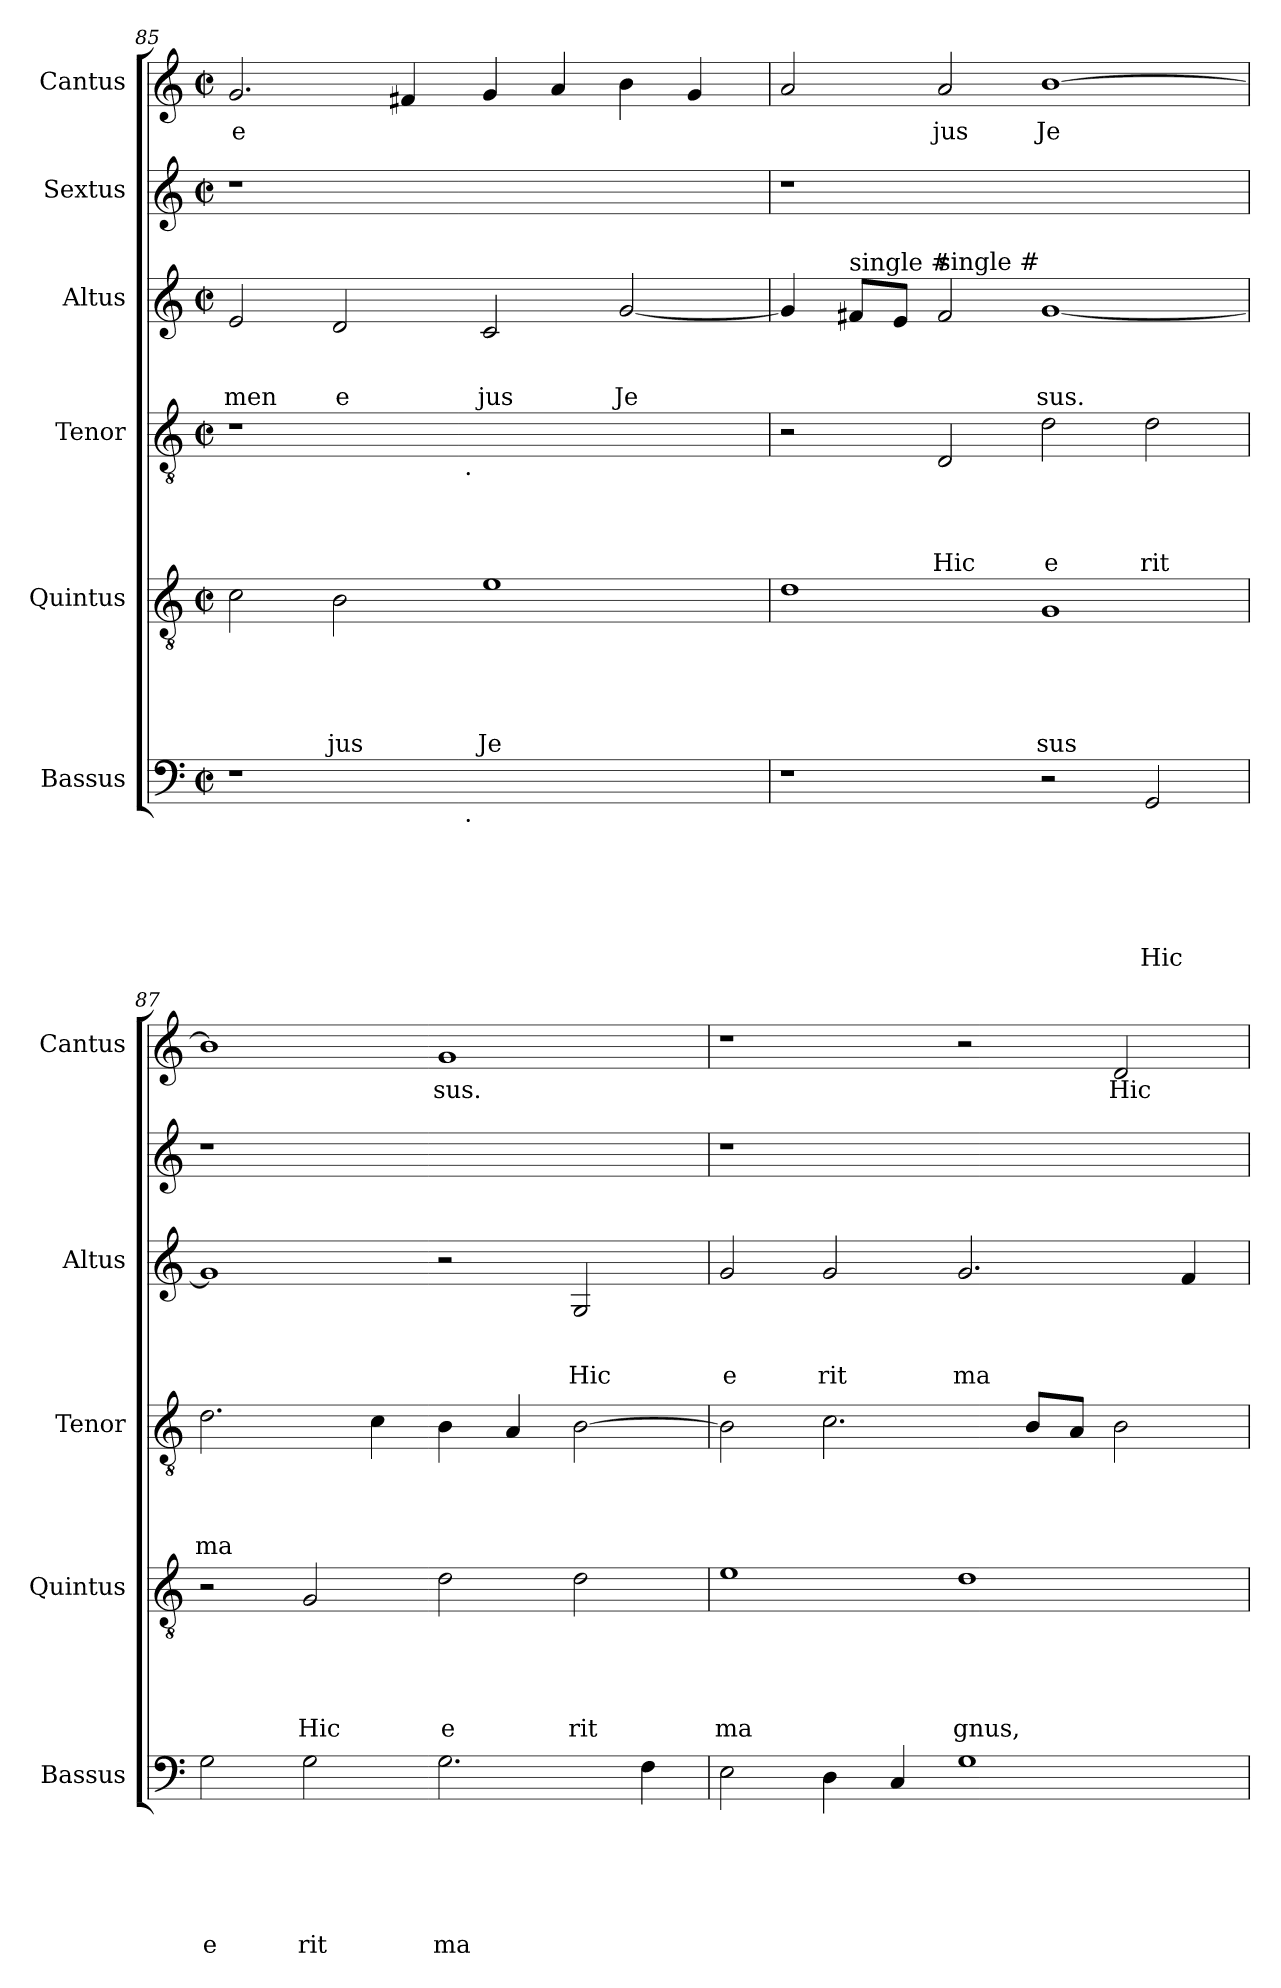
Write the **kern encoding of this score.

**kern	**text	**text	**text	**text	**text	**text	**kern	**text	**text	**text	**text	**text	**kern	**text	**text	**text	**text	**kern	**text	**text	**text	**kern	**kern	**text
*part6	*part6	*part6	*part6	*part6	*part6	*part6	*part5	*part5	*part5	*part5	*part5	*part5	*part4	*part4	*part4	*part4	*part4	*part3	*part3	*part3	*part3	*part2	*part1	*part1
*staff6	*staff6	*staff6	*staff6	*staff6	*staff6	*staff6	*staff5	*staff5	*staff5	*staff5	*staff5	*staff5	*staff4	*staff4	*staff4	*staff4	*staff4	*staff3	*staff3	*staff3	*staff3	*staff2	*staff1	*staff1
*I"Bassus	*	*	*	*	*	*	*I"Quintus	*	*	*	*	*	*I"Tenor	*	*	*	*	*I"Altus	*	*	*	*I"Sextus	*I"Cantus	*
*I'Bassus	*	*	*	*	*	*	*I'Quintus	*	*	*	*	*	*I'Tenor	*	*	*	*	*I'Altus	*	*	*	*	*I'Cantus	*
!!LO:LB:g=z
*clefF4	*	*	*	*	*	*	*clefGv2	*	*	*	*	*	*clefGv2	*	*	*	*	*clefG2	*	*	*	*clefG2	*clefG2	*
*k[]	*	*	*	*	*	*	*k[]	*	*	*	*	*	*k[]	*	*	*	*	*k[]	*	*	*	*k[]	*k[]	*
*C:	*	*	*	*	*	*	*C:	*	*	*	*	*	*C:	*	*	*	*	*C:	*	*	*	*C:	*C:	*
*M2/2	*	*	*	*	*	*	*M2/2	*	*	*	*	*	*M2/2	*	*	*	*	*M2/2	*	*	*	*M2/2	*M2/2	*
*met(c|)	*	*	*	*	*	*	*met(c|)	*	*	*	*	*	*met(c|)	*	*	*	*	*met(c|)	*	*	*	*met(c|)	*met(c|)	*
=85	=85	=85	=85	=85	=85	=85	=85	=85	=85	=85	=85	=85	=85	=85	=85	=85	=85	=85	=85	=85	=85	=85	=85	=85
!	!	!	!	!	!	!	!	!	!	!	!	!	!	!	!	!	!	!	!	!	!LO:LY:b	!	!	!LO:LY:b
*^	*	*	*	*	*	*	*	*	*	*	*	*	*^	*	*	*	*	*	*	*	*	*	*	*
1r	2ryy	.	.	.	.	.	.	2c\	.	.	.	.	.	1r	2ryy	.	.	.	.	2e/	.	.	-men	1r	2.g/	e
!	!	!	!	!	!	!	!	!	!	!	!	!	!LO:LY:b	!	!	!	!	!	!	!	!	!	!LO:LY:b	!	!	!
.	4...ryy	.	.	.	.	.	.	2B\	.	.	.	.	jus	.	4...ryy	.	.	.	.	2d/	.	.	e	.	.	.
.	.	.	.	.	.	.	.	.	.	.	.	.	.	.	.	.	.	.	.	.	.	.	.	.	4f#X/	.
!	!	!	!	!	!	!	!	!	!	!	!	!	!	!	!LO:TX:b:t=.	!	!	!	!	!	!	!	!	!	!	!
!	!LO:TX:b:t=.	!	!	!	!	!	!	!	!	!	!	!	!	!	!	!	!	!	!	!	!	!	!	!	!	!
.	1ryy	.	.	.	.	.	.	.	.	.	.	.	.	.	1ryy	.	.	.	.	.	.	.	.	.	.	.
!	!	!	!	!	!	!	!	!	!	!	!	!	!LO:LY:b	!	!	!	!	!	!	!	!	!	!LO:LY:b	!	!	!
1ryy	.	.	.	.	.	.	.	1e	.	.	.	.	Je	1ryy	.	.	.	.	.	2c/	.	.	jus	1ryy	4g/	.
.	.	.	.	.	.	.	.	.	.	.	.	.	.	.	.	.	.	.	.	.	.	.	.	.	4a/	.
!	!	!	!	!	!	!	!	!	!	!	!	!	!	!	!	!	!	!	!	!	!	!	!LO:LY:b	!	!	!
.	.	.	.	.	.	.	.	.	.	.	.	.	.	.	.	.	.	.	.	[<2g/	.	.	Je	.	4b\	.
.	.	.	.	.	.	.	.	.	.	.	.	.	.	.	.	.	.	.	.	.	.	.	.	.	4g/	.
.	32ryy	.	.	.	.	.	.	.	.	.	.	.	.	.	32ryy	.	.	.	.	.	.	.	.	.	.	.
*v	*v	*	*	*	*	*	*	*	*	*	*	*	*	*v	*v	*	*	*	*	*	*	*	*	*	*	*
=86	=86	=86	=86	=86	=86	=86	=86	=86	=86	=86	=86	=86	=86	=86	=86	=86	=86	=86	=86	=86	=86	=86	=86	=86
1r	.	.	.	.	.	.	1d	.	.	.	.	.	2r	.	.	.	.	4g/]	.	.	.	1r	2a/	.
!	!	!	!	!	!	!	!	!	!	!	!	!	!	!	!	!	!	!LO:TX:a:t=single #	!	!	!	!	!	!
.	.	.	.	.	.	.	.	.	.	.	.	.	.	.	.	.	.	8f#/L	.	.	.	.	.	.
.	.	.	.	.	.	.	.	.	.	.	.	.	.	.	.	.	.	8e/J	.	.	.	.	.	.
!	!	!	!	!	!	!	!	!	!	!	!	!	!	!	!	!	!	!LO:TX:a:t=single #	!	!	!	!	!	!
!	!	!	!	!	!	!	!	!	!	!	!	!	!	!	!	!	!LO:LY:b	!	!	!	!	!	!	!LO:LY:b
.	.	.	.	.	.	.	.	.	.	.	.	.	2D/	.	.	.	Hic	2f#/	.	.	.	.	2a/	jus
!	!	!	!	!	!	!	!	!	!	!	!	!LO:LY:b	!	!	!	!	!LO:LY:b	!	!	!	!LO:LY:b	!	!	!LO:LY:b
2r	.	.	.	.	.	.	1G	.	.	.	.	sus	2d\	.	.	.	e	[<1g	.	.	sus.	1ryy	[>1b	Je
!	!	!	!	!	!	!LO:LY:b	!	!	!	!	!	!	!	!	!	!	!LO:LY:b	!	!	!	!	!	!	!
2GG/	.	.	.	.	.	Hic	.	.	.	.	.	.	2d\	.	.	.	rit	.	.	.	.	.	.	.
=87	=87	=87	=87	=87	=87	=87	=87	=87	=87	=87	=87	=87	=87	=87	=87	=87	=87	=87	=87	=87	=87	=87	=87	=87
!	!	!	!	!	!	!LO:LY:b	!	!	!	!	!	!	!	!	!	!	!LO:LY:b	!	!	!	!	!	!	!
2G\	.	.	.	.	.	e	2r	.	.	.	.	.	2.d\	.	.	.	ma	1g]	.	.	.	1r	1b]	.
!	!	!	!	!	!	!LO:LY:b	!	!	!	!	!	!LO:LY:b	!	!	!	!	!	!	!	!	!	!	!	!
2G\	.	.	.	.	.	rit	2G/	.	.	.	.	Hic	.	.	.	.	.	.	.	.	.	.	.	.
.	.	.	.	.	.	.	.	.	.	.	.	.	4c\	.	.	.	.	.	.	.	.	.	.	.
!	!	!	!	!	!	!LO:LY:b	!	!	!	!	!	!LO:LY:b	!	!	!	!	!	!	!	!	!	!	!	!LO:LY:b
2.G\	.	.	.	.	.	ma	2d\	.	.	.	.	e	4B\	.	.	.	.	2r	.	.	.	1ryy	1g	sus.
.	.	.	.	.	.	.	.	.	.	.	.	.	4A/	.	.	.	.	.	.	.	.	.	.	.
!	!	!	!	!	!	!	!	!	!	!	!	!LO:LY:b	!	!	!	!	!	!	!	!	!LO:LY:b	!	!	!
.	.	.	.	.	.	.	2d\	.	.	.	.	rit	[>2B\	.	.	.	.	2G/	.	.	Hic	.	.	.
4F\	.	.	.	.	.	.	.	.	.	.	.	.	.	.	.	.	.	.	.	.	.	.	.	.
=88	=88	=88	=88	=88	=88	=88	=88	=88	=88	=88	=88	=88	=88	=88	=88	=88	=88	=88	=88	=88	=88	=88	=88	=88
!	!	!	!	!	!	!	!	!	!	!	!	!LO:LY:b	!	!	!	!	!	!	!	!	!LO:LY:b	!	!	!
2E\	.	.	.	.	.	.	1e	.	.	.	.	ma	2B\]	.	.	.	.	2g/	.	.	e	1r	1r	.
!	!	!	!	!	!	!	!	!	!	!	!	!	!	!	!	!	!	!	!	!	!LO:LY:b	!	!	!
4D\	.	.	.	.	.	.	.	.	.	.	.	.	2.c\	.	.	.	.	2g/	.	.	rit	.	.	.
4C/	.	.	.	.	.	.	.	.	.	.	.	.	.	.	.	.	.	.	.	.	.	.	.	.
!	!	!	!	!	!	!	!	!	!	!	!	!LO:LY:b	!	!	!	!	!	!	!	!	!LO:LY:b	!	!	!
1G	.	.	.	.	.	.	1d	.	.	.	.	gnus,	.	.	.	.	.	2.g/	.	.	ma	1ryy	2r	.
.	.	.	.	.	.	.	.	.	.	.	.	.	8B/L	.	.	.	.	.	.	.	.	.	.	.
.	.	.	.	.	.	.	.	.	.	.	.	.	8A/J	.	.	.	.	.	.	.	.	.	.	.
!	!	!	!	!	!	!	!	!	!	!	!	!	!	!	!	!	!	!	!	!	!	!	!	!LO:LY:b
.	.	.	.	.	.	.	.	.	.	.	.	.	2B\	.	.	.	.	.	.	.	.	.	2d/	Hic
.	.	.	.	.	.	.	.	.	.	.	.	.	.	.	.	.	.	4f/	.	.	.	.	.	.
=	=	=	=	=	=	=	=	=	=	=	=	=	=	=	=	=	=	=	=	=	=	=	=	=
*-	*-	*-	*-	*-	*-	*-	*-	*-	*-	*-	*-	*-	*-	*-	*-	*-	*-	*-	*-	*-	*-	*-	*-	*-
